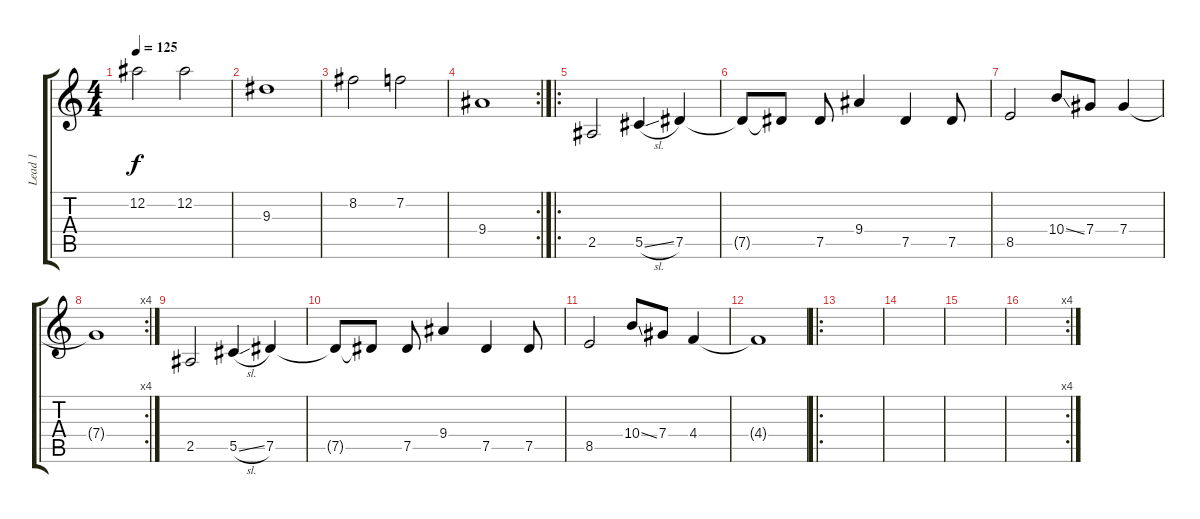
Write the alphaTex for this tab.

\track ("Lead 1" "Lead 1") {instrument distortionguitar}
\staff {score tabs}
\tuning (Eb4 Bb3 Gb3 Db3 Ab2 Eb2) {hide}
\ts (4 4)
\tempo 125
\clef g2
\ks c
12.2.2{dy f} 12.2.2 |
9.3.1 |
8.2.2 7.2.2 |
\rc 2
9.4.1 |
\ro
2.5.2 5.5{sl}.4 7.5.4 |
7.5{t}.8 7.5{t}.8 7.5.8 9.4.4 7.5.4 7.5.8 |
8.5.2 10.4{ss}.8 7.4.8 7.4.4 |
\rc 4
7.4{t}.1 |
2.5.2 5.5{sl}.4 7.5.4 |
7.5{t}.8 7.5{t}.8 7.5.8 9.4.4 7.5.4 7.5.8 |
8.5.2 10.4{ss}.8 7.4.8 4.4.4 |
4.4{t}.1 |
\ro
|
|
|
\rc 4
